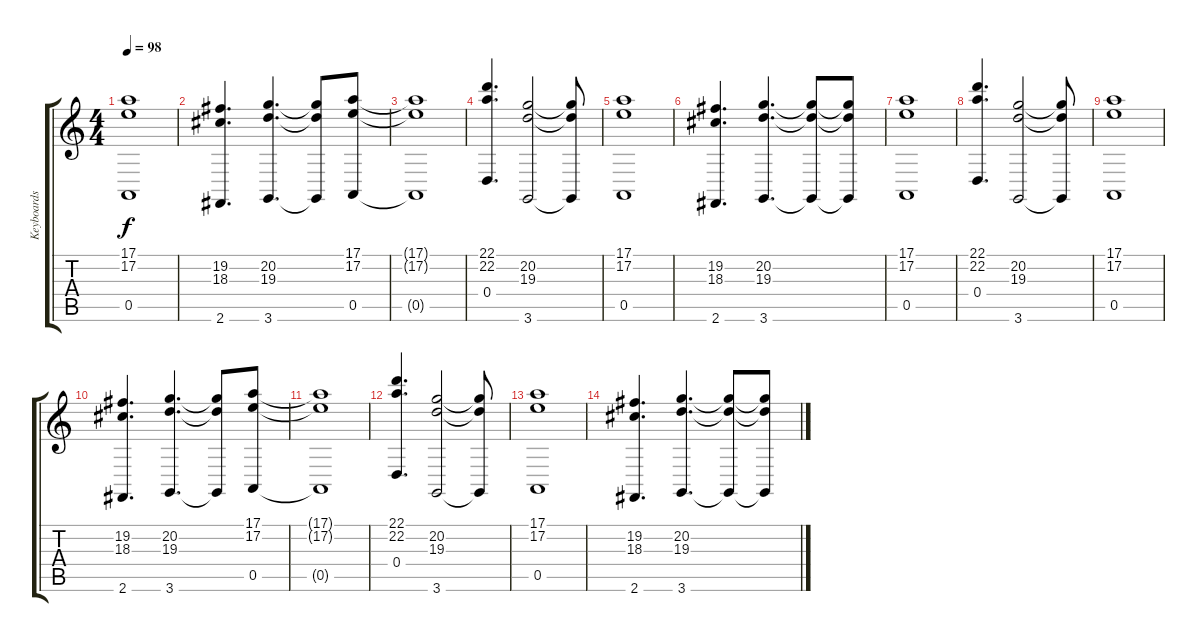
\track ("Keyboards" "Keyboards") {instrument electricpiano1}
\staff {score tabs}
\tuning (E4 B3 G3 D3 A2 E2) {hide}
\ts (4 4)
\tempo 98
\clef g2
\ks c
(17.1 17.2 0.5).1{dy f} |
(19.2 18.3 2.6).4{d} (20.2 19.3 3.6).4{d} (20.2{t} 19.3{t} 3.6{t}).8 (17.1 17.2 0.5).8 |
(17.1{t} 17.2{t} 0.5{t}).1 |
(22.1 22.2 0.4).4{d} (20.2 19.3 3.6).2 (20.2{t} 19.3{t} 3.6{t}).8 |
(17.1 17.2 0.5).1 |
(19.2 18.3 2.6).4{d} (20.2 19.3 3.6).4{d} (20.2{t} 19.3{t} 3.6{t}).8 (20.2{t} 19.3{t} 3.6{t}).8 |
(17.1 17.2 0.5).1 |
(22.1 22.2 0.4).4{d} (20.2 19.3 3.6).2 (20.2{t} 19.3{t} 3.6{t}).8 |
(17.1 17.2 0.5).1 |
(19.2 18.3 2.6).4{d} (20.2 19.3 3.6).4{d} (20.2{t} 19.3{t} 3.6{t}).8 (17.1 17.2 0.5).8 |
(17.1{t} 17.2{t} 0.5{t}).1 |
(22.1 22.2 0.4).4{d} (20.2 19.3 3.6).2 (20.2{t} 19.3{t} 3.6{t}).8 |
(17.1 17.2 0.5).1 |
(19.2 18.3 2.6).4{d} (20.2 19.3 3.6).4{d} (20.2{t} 19.3{t} 3.6{t}).8 (20.2{t} 19.3{t} 3.6{t}).8
